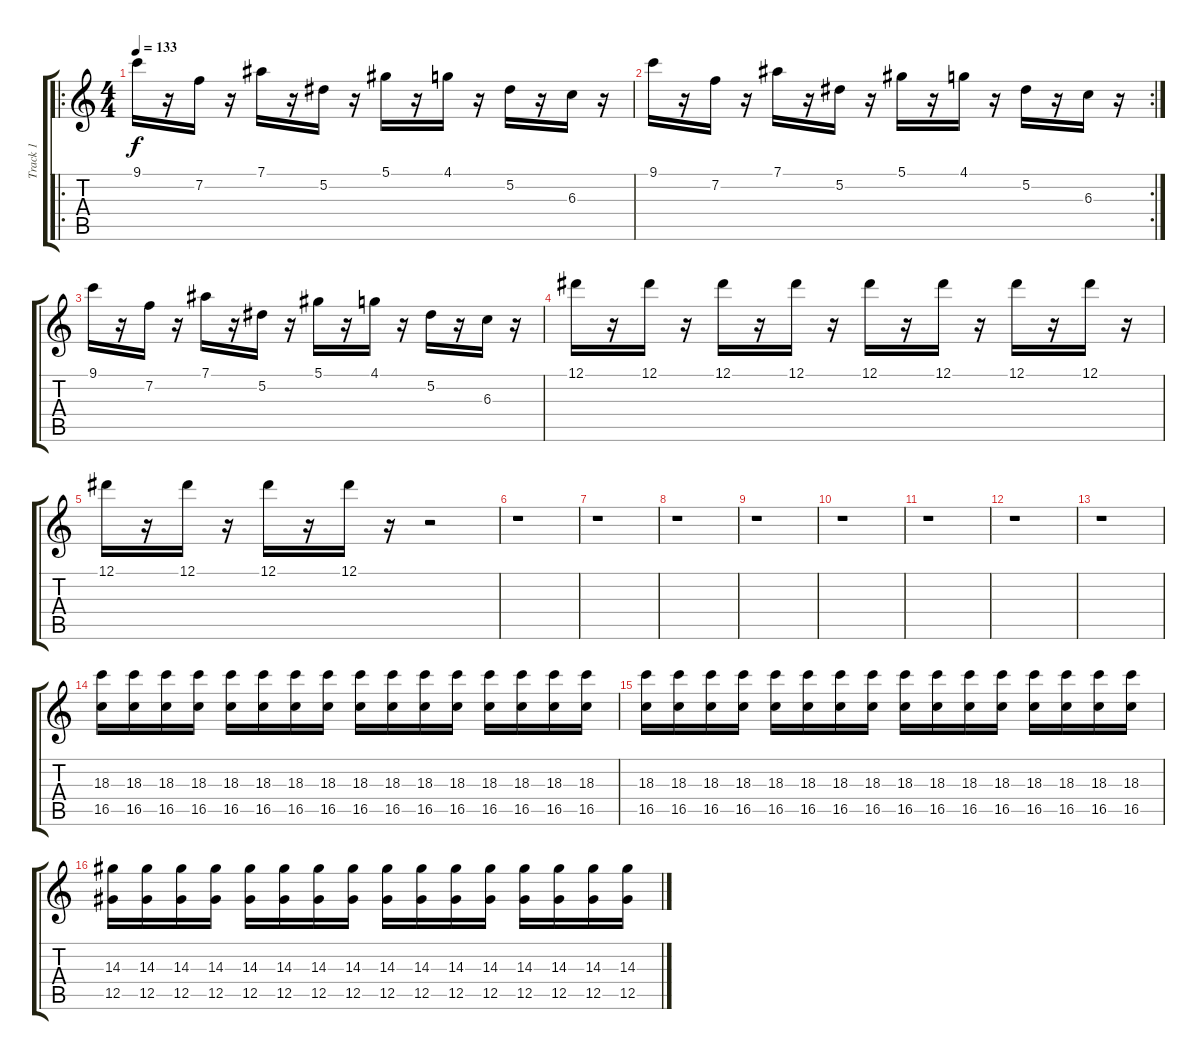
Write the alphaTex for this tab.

\track ("Track 1" "Track 1") {instrument acousticguitarsteel}
\staff {score tabs}
\tuning (Eb4 Bb3 Gb3 Db3 Ab2 Eb2) {hide}
\ro
\ts (4 4)
\tempo 133
\clef g2
\ks c
9.1.16{dy f} r.16 7.2.16 r.16 7.1.16 r.16 5.2.16 r.16 5.1.16 r.16 4.1.16 r.16 5.2.16 r.16 6.3.16 r.16 |
\rc 2
9.1.16 r.16 7.2.16 r.16 7.1.16 r.16 5.2.16 r.16 5.1.16 r.16 4.1.16 r.16 5.2.16 r.16 6.3.16 r.16 |
9.1.16 r.16 7.2.16 r.16 7.1.16 r.16 5.2.16 r.16 5.1.16 r.16 4.1.16 r.16 5.2.16 r.16 6.3.16 r.16 |
12.1.16 r.16 12.1.16 r.16 12.1.16 r.16 12.1.16 r.16 12.1.16 r.16 12.1.16 r.16 12.1.16 r.16 12.1.16 r.16 |
12.1.16 r.16 12.1.16 r.16 12.1.16 r.16 12.1.16 r.16 r.2 |
r.1 |
r.1 |
r.1 |
r.1 |
r.1 |
r.1 |
r.1 |
r.1 |
(18.3 16.5).16 (18.3 16.5).16 (18.3 16.5).16 (18.3 16.5).16 (18.3 16.5).16 (18.3 16.5).16 (18.3 16.5).16 (18.3 16.5).16 (18.3 16.5).16 (18.3 16.5).16 (18.3 16.5).16 (18.3 16.5).16 (18.3 16.5).16 (18.3 16.5).16 (18.3 16.5).16 (18.3 16.5).16 |
(18.3 16.5).16 (18.3 16.5).16 (18.3 16.5).16 (18.3 16.5).16 (18.3 16.5).16 (18.3 16.5).16 (18.3 16.5).16 (18.3 16.5).16 (18.3 16.5).16 (18.3 16.5).16 (18.3 16.5).16 (18.3 16.5).16 (18.3 16.5).16 (18.3 16.5).16 (18.3 16.5).16 (18.3 16.5).16 |
(14.3 12.5).16 (14.3 12.5).16 (14.3 12.5).16 (14.3 12.5).16 (14.3 12.5).16 (14.3 12.5).16 (14.3 12.5).16 (14.3 12.5).16 (14.3 12.5).16 (14.3 12.5).16 (14.3 12.5).16 (14.3 12.5).16 (14.3 12.5).16 (14.3 12.5).16 (14.3 12.5).16 (14.3 12.5).16
